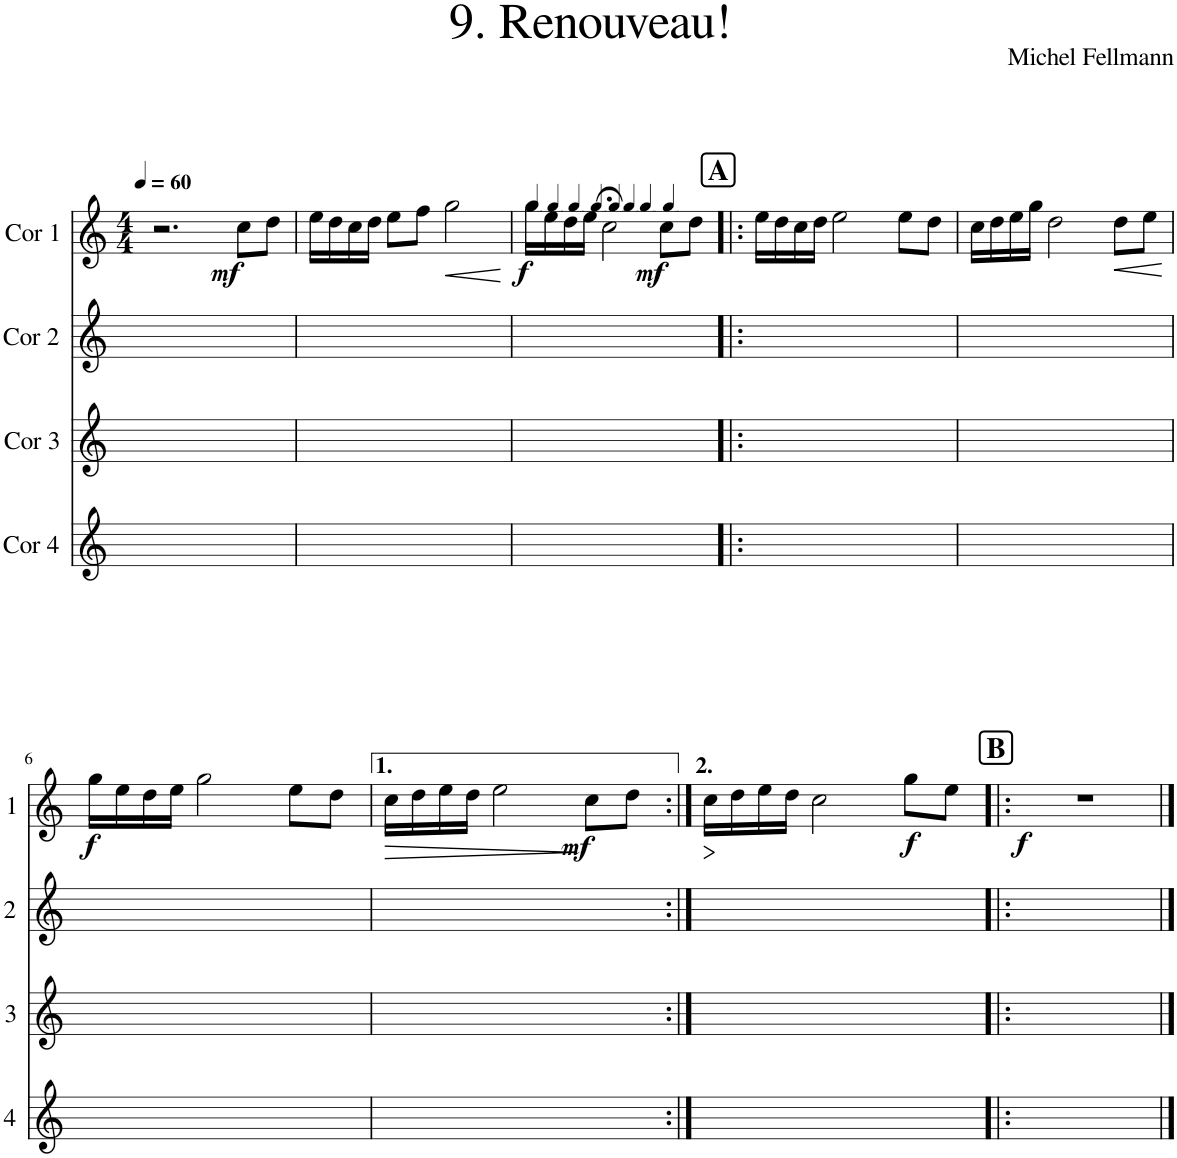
**kern	**kern	**kern	**kern	**dynam
*part4	*part3	*part2	*part1	*part1
*staff4	*staff3	*staff2	*staff1	*staff1
*I"Cor 4	*I"Cor 3	*I"Cor 2	*I"Cor 1	*
*clefG2	*clefG2	*clefG2	*clefG2	*
*Trd4c7	*Trd4c7	*Trd4c7	*Trd4c7	*
*k[]	*k[]	*k[]	*k[]	*
*	*	*	*M4/4	*
=1	=1	=1	=1	=1
1r	1r	1r	2.r	.
*	*	*	*MM60	*
!	!	!	!	!LO:DY:b
.	.	.	8cc\L	mf
.	.	.	8dd\J	.
=2	=2	=2	=2	=2
1r	1r	1r	16ee\LL	.
.	.	.	16dd\	.
.	.	.	16cc\	.
.	.	.	16dd\JJ	.
.	.	.	8ee\L	.
.	.	.	8ff\J	.
!	!	!	!	!LO:HP:b
.	.	.	2gg\	<
.	.	.	.	[
=3	=3	=3	=3	=3
*	*	*	*MM58	*
!	!	!	!	!LO:DY:b
*	*	*	*^	*
*	*	*	*	*^	*
1r	1r	1r	16gg\LL	4.ryy	2ryy	f
*	*	*	*MM55	*	*	*
.	.	.	16ee\	.	.	.
*	*	*	*MM51	*	*	*
.	.	.	16dd\	.	.	.
*	*	*	*MM47	*	*	*
.	.	.	16ee\JJ	.	.	.
*	*	*	*MM42	*	*	*
.	.	.	2cc;<\	.	.	.
*	*	*	*MM38	*	*	*
.	.	.	.	2ryy	.	.
*	*	*	*MM29	*	*	*
.	.	.	.	.	2ryy	.
*	*	*	*MM60	*	*	*
!	!	!	!	!	!	!LO:DY:b
.	.	.	8cc\L	.	.	mf
.	.	.	8dd\J	8ryy	.	.
*	*	*	*v	*v	*v	*
!!LO:REH:place=s1:a:B:cj:fs=14:t=A
=4!|:	=4!|:	=4!|:	=4!|:	=4!|:
1r	1r	1r	16ee\LL	.
.	.	.	16dd\	.
.	.	.	16cc\	.
.	.	.	16dd\JJ	.
.	.	.	2ee\	.
.	.	.	8ee\L	.
.	.	.	8dd\J	.
=5	=5	=5	=5	=5
1r	1r	1r	16cc\LL	.
.	.	.	16dd\	.
.	.	.	16ee\	.
.	.	.	16gg\JJ	.
.	.	.	2dd\	.
!	!	!	!	!LO:HP:b
.	.	.	8dd\L	<
.	.	.	8ee\J	.
.	.	.	.	[
!!LO:LB:g=z
=6	=6	=6	=6	=6
!	!	!	!	!LO:DY:b
1r	1r	1r	16gg\LL	f
.	.	.	16ee\	.
.	.	.	16dd\	.
.	.	.	16ee\JJ	.
.	.	.	2gg\	.
.	.	.	8ee\L	.
.	.	.	8dd\J	.
=7	=7	=7	=7	=7
!	!	!	!	!LO:HP:b
1r	1r	1r	16cc\LL	>
.	.	.	16dd\	.
.	.	.	16ee\	.
.	.	.	16dd\JJ	.
.	.	.	2ee\	.
!	!	!	!	!LO:DY:b
.	.	.	8cc\L	mf
.	.	.	8dd\J	.
.	.	.	.	]
=8:|!	=8:|!	=8:|!	=8:|!	=8:|!
1r	1r	1r	16cc\LL	.
.	.	.	16dd\	.
.	.	.	16ee\	.
.	.	.	16dd\JJ	.
.	.	.	2cc\	.
!	!	!	!	!LO:DY:b
.	.	.	8gg\L	f
.	.	.	8ee\J	.
!!LO:REH:place=s1:a:B:cj:fs=14:t=B
=9!|:	=9!|:	=9!|:	=9!|:	=9!|:
!	!	!	!	!LO:DY:b
1r	1r	1r	1r	f
==	==	==	==	==
*-	*-	*-	*-	*-
